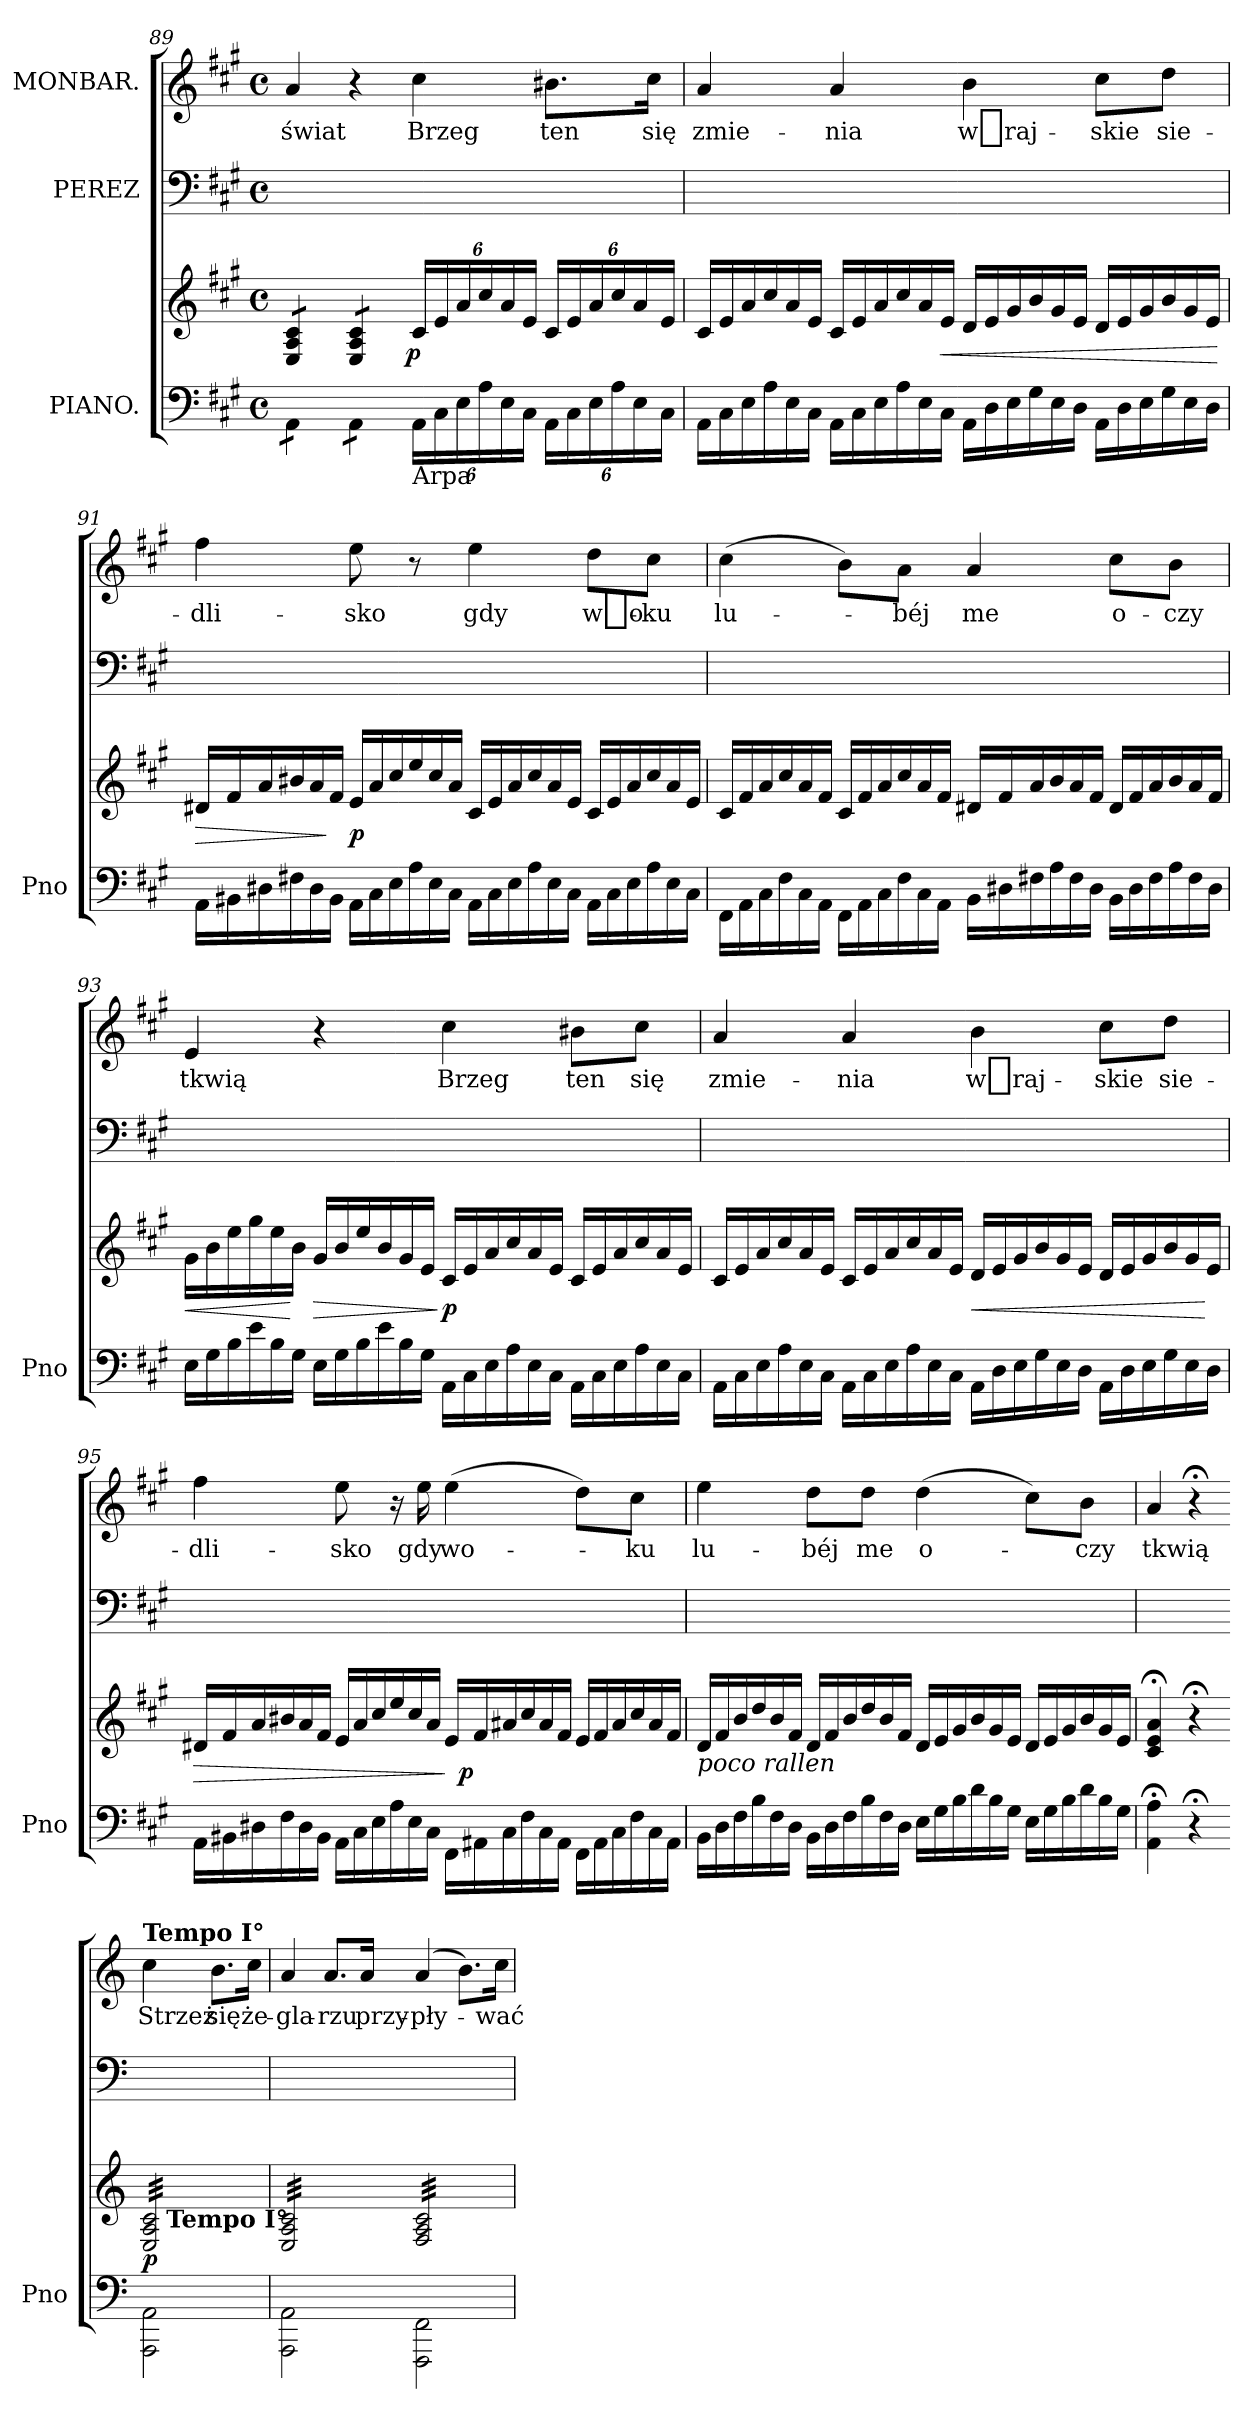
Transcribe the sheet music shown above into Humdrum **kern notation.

**kern	**kern	**dynam	**kern	**kern	**text
*part3	*part3	*part3	*part2	*part1	*part1
*staff4	*staff3	*staff3/4	*staff2	*staff1	*staff1
*I"PIANO.	*	*	*I"PEREZ	*I"MONBAR.	*
*I'Pno	*	*	*	*	*
*clefF4	*clefG2	*	*clefF4	*clefG2	*
*	*	*	*	*ITrd8c12	*
*k[f#c#g#]	*k[f#c#g#]	*	*k[f#c#g#]	*k[f#c#g#]	*
*A:	*A:	*	*A:	*A:	*
*M4/4	*M4/4	*	*M4/4	*M4/4	*
*met(c)	*met(c)	*	*met(c)	*met(c)	*
=89	=89	=89	=89	=89	=89
*tremolo	*	*	*	*	*
*	*tremolo	*	*	*	*
8AA\L	8E/ 8A/ 8c#/L	.	1ryy	4A/	świat
8AA\J	8E/ 8A/ 8c#/J	.	.	.	.
8AA\L	8E/ 8A/ 8c#/L	.	.	4r	.
8AA\J	8E/ 8A/ 8c#/J	.	.	.	.
*	*Xtremolo	*	*	*	*
*Xtremolo	*	*	*	*	*
!LO:TX:b:t=Arpa	!	!	!	!	!
!	!	!LO:DY:cj	!	!	!
24AA\LL	24c#/LL	p	.	4c#\	Brzeg
24C#\	24e/	.	.	.	.
24E\	24a/	.	.	.	.
24A\	24cc#/	.	.	.	.
24E\	24a/	.	.	.	.
24C#\JJ	24e/JJ	.	.	.	.
24AA\LL	24c#/LL	.	.	8.B#X\L	ten
24C#\	24e/	.	.	.	.
24E\	24a/	.	.	.	.
24A\	24cc#/	.	.	.	.
24E\	24a/	.	.	.	.
.	.	.	.	16c#\Jk	się
24C#\JJ	24e/JJ	.	.	.	.
=90	=90	=90	=90	=90	=90
*Xtuplet	*Xtuplet	*	*	*	*
24AA\LL	24c#/LL	.	1ryy	4A/	zmie-
24C#\	24e/	.	.	.	.
24E\	24a/	.	.	.	.
24A\	24cc#/	.	.	.	.
24E\	24a/	.	.	.	.
24C#\JJ	24e/JJ	.	.	.	.
24AA\LL	24c#/LL	.	.	4A/	-nia
24C#\	24e/	.	.	.	.
24E\	24a/	.	.	.	.
24A\	24cc#/	.	.	.	.
24E\	24a/	.	.	.	.
24C#\JJ	24e/JJ	<	.	.	.
24AA\LL	24d/LL	.	.	4B\	w_raj-
24D\	24e/	.	.	.	.
24E\	24g#/	.	.	.	.
24G#\	24b/	.	.	.	.
24E\	24g#/	.	.	.	.
24D\JJ	24e/JJ	.	.	.	.
24AA\LL	24d/LL	.	.	8c#\L	-skie
24D\	24e/	.	.	.	.
24E\	24g#/	.	.	.	.
24G#\	24b/	.	.	8d\J	sie-
24E\	24g#/	.	.	.	.
24D\JJ	24e/JJ	.	.	.	.
.	.	[	.	.	.
=91	=91	=91	=91	=91	=91
24AA\LL	24d#X/LL	>	1ryy	4f#\	-dli-
24BB#X\	24f#/	.	.	.	.
24D#X\	24a/	.	.	.	.
24F#X\	24b#X/	.	.	.	.
24D#\	24a/	.	.	.	.
24BB#\JJ	24f#/JJ	]	.	.	.
24AA\LL	24e/LL	p	.	8e\	-sko
24C#\	24a/	.	.	.	.
24E\	24cc#/	.	.	.	.
24A\	24ee/	.	.	8r	.
24E\	24cc#/	.	.	.	.
24C#\JJ	24a/JJ	.	.	.	.
24AA\LL	24c#/LL	.	.	4e\	gdy
24C#\	24e/	.	.	.	.
24E\	24a/	.	.	.	.
24A\	24cc#/	.	.	.	.
24E\	24a/	.	.	.	.
24C#\JJ	24e/JJ	.	.	.	.
24AA\LL	24c#/LL	.	.	8d\L	w_o-
24C#\	24e/	.	.	.	.
24E\	24a/	.	.	.	.
24A\	24cc#/	.	.	8c#\J	-ku
24E\	24a/	.	.	.	.
24C#\JJ	24e/JJ	.	.	.	.
=92	=92	=92	=92	=92	=92
24FF#\LL	24c#/LL	.	1ryy	(4c#\	lu-
24AA\	24f#/	.	.	.	.
24C#\	24a/	.	.	.	.
24F#\	24cc#/	.	.	.	.
24C#\	24a/	.	.	.	.
24AA\JJ	24f#/JJ	.	.	.	.
24FF#\LL	24c#/LL	.	.	8B\L)	.
24AA\	24f#/	.	.	.	.
24C#\	24a/	.	.	.	.
24F#\	24cc#/	.	.	8A\J	-béj
24C#\	24a/	.	.	.	.
24AA\JJ	24f#/JJ	.	.	.	.
24BB\LL	24d#X/LL	.	.	4A/	me
24D#X\	24f#/	.	.	.	.
24F#X\	24a/	.	.	.	.
24A\	24b/	.	.	.	.
24F#\	24a/	.	.	.	.
24D#\JJ	24f#/JJ	.	.	.	.
24BB\LL	24d#/LL	.	.	8c#\L	o-
24D#\	24f#/	.	.	.	.
24F#\	24a/	.	.	.	.
24A\	24b/	.	.	8B\J	-czy
24F#\	24a/	.	.	.	.
24D#\JJ	24f#/JJ	.	.	.	.
=93	=93	=93	=93	=93	=93
24E\LL	24g#\LL	<	1ryy	4E/	tkwią
24G#\	24b\	.	.	.	.
24B\	24ee\	.	.	.	.
24e\	24gg#\	.	.	.	.
24B\	24ee\	.	.	.	.
24G#\JJ	24b\JJ	[	.	.	.
24E\LL	24g#/LL	>	.	4r	.
24G#\	24b/	.	.	.	.
24B\	24ee/	.	.	.	.
24e\	24b/	.	.	.	.
24B\	24g#/	.	.	.	.
24G#\JJ	24e/JJ	.	.	.	.
24AA\LL	24c#/LL	] p	.	4c#\	Brzeg
24C#\	24e/	.	.	.	.
24E\	24a/	.	.	.	.
24A\	24cc#/	.	.	.	.
24E\	24a/	.	.	.	.
24C#\JJ	24e/JJ	.	.	.	.
24AA\LL	24c#/LL	.	.	8B#X\L	ten
24C#\	24e/	.	.	.	.
24E\	24a/	.	.	.	.
24A\	24cc#/	.	.	8c#\J	się
24E\	24a/	.	.	.	.
24C#\JJ	24e/JJ	.	.	.	.
=94	=94	=94	=94	=94	=94
24AA\LL	24c#/LL	.	1ryy	4A/	zmie-
24C#\	24e/	.	.	.	.
24E\	24a/	.	.	.	.
24A\	24cc#/	.	.	.	.
24E\	24a/	.	.	.	.
24C#\JJ	24e/JJ	.	.	.	.
24AA\LL	24c#/LL	.	.	4A/	-nia
24C#\	24e/	.	.	.	.
24E\	24a/	.	.	.	.
24A\	24cc#/	.	.	.	.
24E\	24a/	.	.	.	.
24C#\JJ	24e/JJ	.	.	.	.
24AA\LL	24d/LL	<	.	4B\	w_raj-
24D\	24e/	.	.	.	.
24E\	24g#/	.	.	.	.
24G#\	24b/	.	.	.	.
24E\	24g#/	.	.	.	.
24D\JJ	24e/JJ	.	.	.	.
24AA\LL	24d/LL	.	.	8c#\L	-skie
24D\	24e/	.	.	.	.
24E\	24g#/	.	.	.	.
24G#\	24b/	.	.	8d\J	sie-
24E\	24g#/	.	.	.	.
24D\JJ	24e/JJ	[	.	.	.
=95	=95	=95	=95	=95	=95
24AA\LL	24d#X/LL	>	1ryy	4f#\	-dli-
24BB#X\	24f#/	.	.	.	.
24D#X\	24a/	.	.	.	.
24F#\	24b#X/	.	.	.	.
24D#\	24a/	.	.	.	.
24BB#\JJ	24f#/JJ	.	.	.	.
24AA\LL	24e/LL	.	.	8e\	-sko
24C#\	24a/	.	.	.	.
24E\	24cc#/	.	.	.	.
24A\	24ee/	.	.	16r	.
24E\	24cc#/	.	.	.	.
.	.	.	.	16e\	gdy
24C#\JJ	24a/JJ	.	.	.	.
24FF#\LL	24e/LL	]	.	(4e\	wo-
24AA#X\	24f#/	p	.	.	.
24C#\	24a#X/	.	.	.	.
24F#\	24cc#/	.	.	.	.
24C#\	24a#/	.	.	.	.
24AA#\JJ	24f#/JJ	.	.	.	.
24FF#\LL	24e/LL	.	.	8d\L)	.
24AA#\	24f#/	.	.	.	.
24C#\	24a#/	.	.	.	.
24F#\	24cc#/	.	.	8c#\J	-ku
24C#\	24a#/	.	.	.	.
24AA#\JJ	24f#/JJ	.	.	.	.
=96	=96	=96	=96	=96	=96
!	!LO:TX:b:i:t=poco rallen	!	!	!	!
24BB\LL	24d/LL	.	1ryy	4e\	lu-
24D\	24f#/	.	.	.	.
24F#\	24b/	.	.	.	.
24B\	24dd/	.	.	.	.
24F#\	24b/	.	.	.	.
24D\JJ	24f#/JJ	.	.	.	.
24BB\LL	24d/LL	.	.	8d\L	-béj
24D\	24f#/	.	.	.	.
24F#\	24b/	.	.	.	.
24B\	24dd/	.	.	8d\J	me
24F#\	24b/	.	.	.	.
24D\JJ	24f#/JJ	.	.	.	.
24E\LL	24d/LL	.	.	(4d\	o-
24G#\	24e/	.	.	.	.
24B\	24g#/	.	.	.	.
24d\	24b/	.	.	.	.
24B\	24g#/	.	.	.	.
24G#\JJ	24e/JJ	.	.	.	.
24E\LL	24d/LL	.	.	8c#\L)	.
24G#\	24e/	.	.	.	.
24B\	24g#/	.	.	.	.
24d\	24b/	.	.	8B\J	-czy
24B\	24g#/	.	.	.	.
24G#\JJ	24e/JJ	.	.	.	.
=97	=97	=97	=97	=97	=97
4AA;<\ 4A;<\	4c#;</ 4e;</ 4a;</	.	2ryy	4A/	tkwią
4r;<	4r;<	.	.	4r;<	.
=-	=-	=-	=-	=-	=-
*k[]	*k[]	*	*k[]	*k[]	*
*a:	*a:	*	*a:	*a:	*
!	!	!	!	!LO:TX:a:B:t=Tempo I°	!
*	*^	*	*	*	*
*	*tremolo	*	*	*	*	*
2AAA\ 2AA\	32E/ 32A/ 32c/LLL	16ryy	p	2ryy	4c\	Strzeż
.	32E/ 32A/ 32c/	.	.	.	.	.
!	!	!LO:TX:b:B:t=Tempo I°	!	!	!	!
.	32E/ 32A/ 32c/	4..ryy	.	.	.	.
.	32E/ 32A/ 32c/	.	.	.	.	.
.	32E/ 32A/ 32c/	.	.	.	.	.
.	32E/ 32A/ 32c/	.	.	.	.	.
.	32E/ 32A/ 32c/	.	.	.	.	.
.	32E/ 32A/ 32c/	.	.	.	.	.
.	32E/ 32A/ 32c/	.	.	.	8.B\L	się
.	32E/ 32A/ 32c/	.	.	.	.	.
.	32E/ 32A/ 32c/	.	.	.	.	.
.	32E/ 32A/ 32c/	.	.	.	.	.
.	32E/ 32A/ 32c/	.	.	.	.	.
.	32E/ 32A/ 32c/	.	.	.	.	.
.	32E/ 32A/ 32c/	.	.	.	16c\Jk	że-
.	32E/ 32A/ 32c/JJJ	.	.	.	.	.
*	*v	*v	*	*	*	*
=98	=98	=98	=98	=98	=98
2AAA\ 2AA\	32E/ 32A/ 32c/LLL	.	1ryy	4A/	-gla-
.	32E/ 32A/ 32c/	.	.	.	.
.	32E/ 32A/ 32c/	.	.	.	.
.	32E/ 32A/ 32c/	.	.	.	.
.	32E/ 32A/ 32c/	.	.	.	.
.	32E/ 32A/ 32c/	.	.	.	.
.	32E/ 32A/ 32c/	.	.	.	.
.	32E/ 32A/ 32c/	.	.	.	.
.	32E/ 32A/ 32c/	.	.	8.A/L	-rzu
.	32E/ 32A/ 32c/	.	.	.	.
.	32E/ 32A/ 32c/	.	.	.	.
.	32E/ 32A/ 32c/	.	.	.	.
.	32E/ 32A/ 32c/	.	.	.	.
.	32E/ 32A/ 32c/	.	.	.	.
.	32E/ 32A/ 32c/	.	.	16A/Jk	przy-
.	32E/ 32A/ 32c/JJJ	.	.	.	.
2FFF\ 2FF\	32F/ 32A/ 32c/LLL	.	.	(4A/	-pły-
.	32F/ 32A/ 32c/	.	.	.	.
.	32F/ 32A/ 32c/	.	.	.	.
.	32F/ 32A/ 32c/	.	.	.	.
.	32F/ 32A/ 32c/	.	.	.	.
.	32F/ 32A/ 32c/	.	.	.	.
.	32F/ 32A/ 32c/	.	.	.	.
.	32F/ 32A/ 32c/	.	.	.	.
.	32F/ 32A/ 32c/	.	.	8.B\L)	.
.	32F/ 32A/ 32c/	.	.	.	.
.	32F/ 32A/ 32c/	.	.	.	.
.	32F/ 32A/ 32c/	.	.	.	.
.	32F/ 32A/ 32c/	.	.	.	.
.	32F/ 32A/ 32c/	.	.	.	.
.	32F/ 32A/ 32c/	.	.	16c\Jk	-wać
.	32F/ 32A/ 32c/JJJ	.	.	.	.
*	*Xtremolo	*	*	*	*
=	=	=	=	=	=
*-	*-	*-	*-	*-	*-
